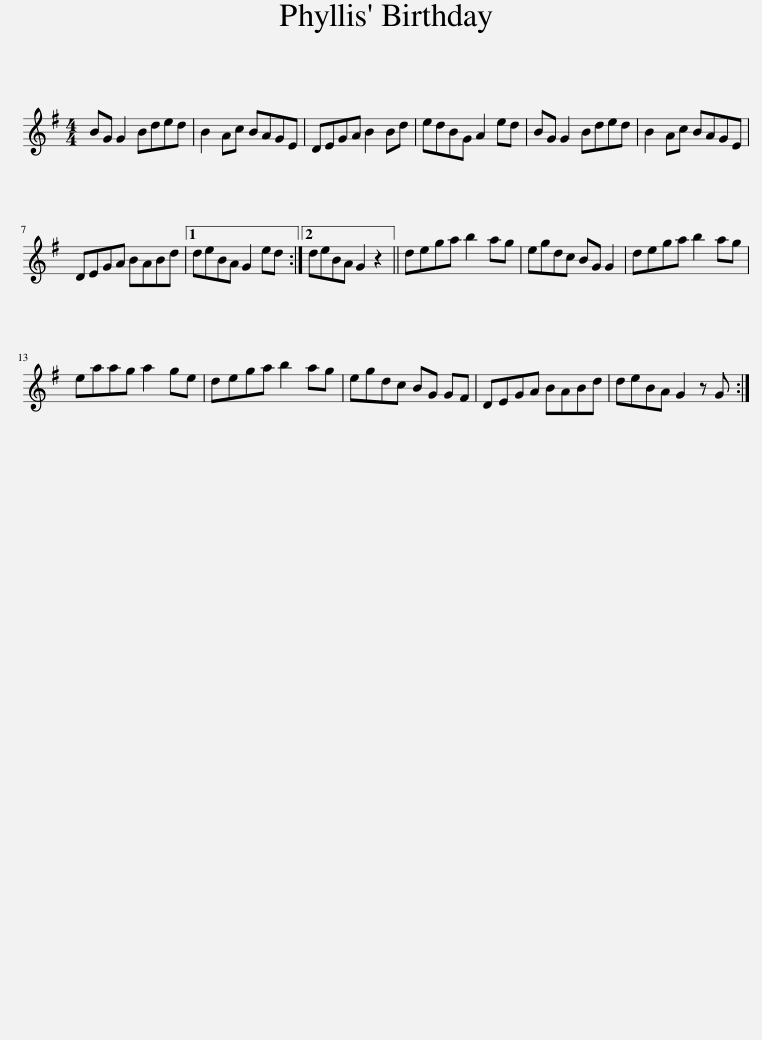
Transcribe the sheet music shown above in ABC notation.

X:1
L:1/8
M:4/4
I:linebreak $
K:G
V:1 treble
V:1
 BG G2 Bded | B2 Ac BAGE | DEGA B2 Bd | edBG A2 ed | BG G2 Bded | %5
 B2 Ac BAGE |$ DEGA BABd |1 deBA G2 ed :|2 deBA G2 z2 || dega b2 ag | %10
 egdc BG G2 | dega b2 ag |$ eaag a2 ge | dega b2 ag | egdc BG GF | %15
 DEGA BABd | deBA G2 z G :| %17
